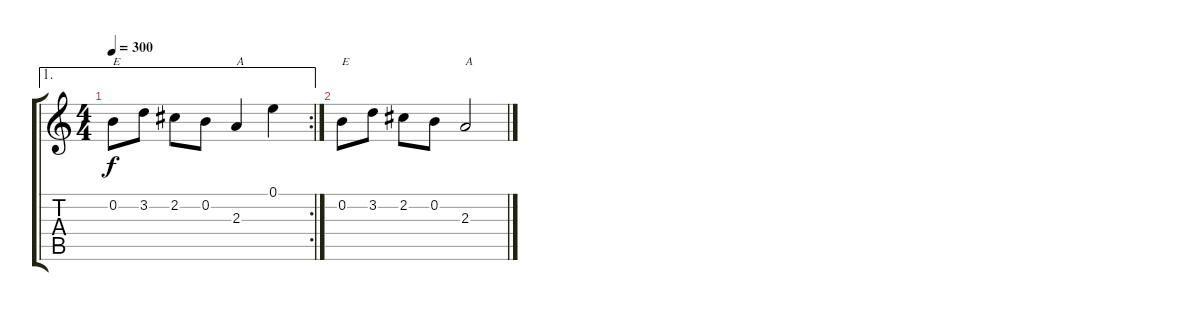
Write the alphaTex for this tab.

\track "" {instrument acousticguitarnylon}
\staff {score tabs}
\tuning (E4 B3 G3 D3 A2 E2) {hide}
\ae 1
\rc 2
\ts (4 4)
\tempo 300
\clef g2
\ks c
0.2.8{txt "E" dy f} 3.2.8 2.2.8 0.2.8 2.3.4{txt "A"} 0.1.4 |
0.2.8{txt "E"} 3.2.8 2.2.8 0.2.8 2.3.2{txt "A"}
